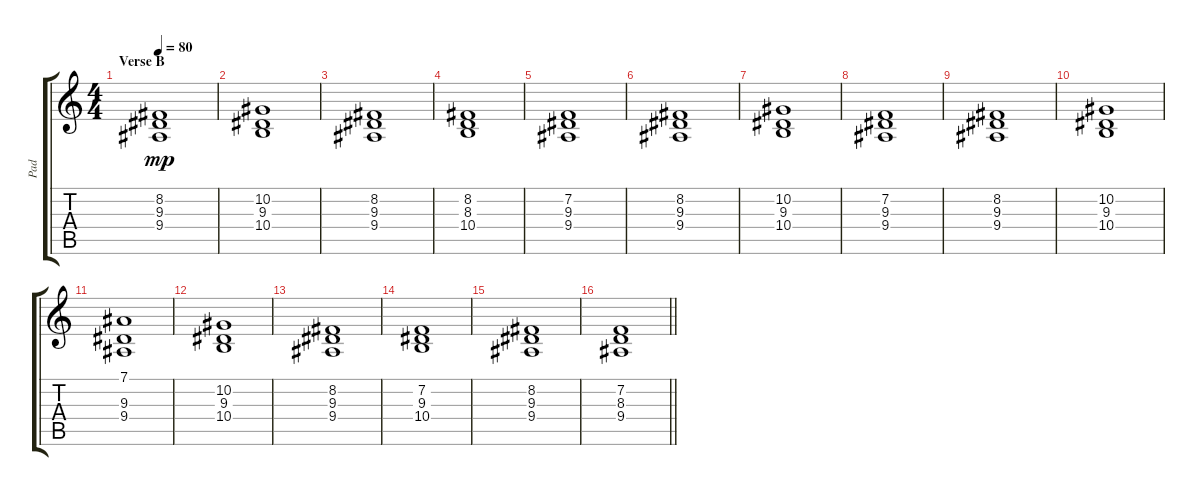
\track ("Pad" "Pad") {instrument pad4choir}
\staff {score tabs}
\tuning (Eb4 Bb3 Gb3 Db3 Ab2 Eb2) {hide}
\ts (4 4)
\section ("" "Verse B")
\tempo 80
\clef g2
\ks c
(8.2 9.3 9.4).1{dy mp} |
(10.2 9.3 10.4).1 |
(8.2 9.3 9.4).1 |
(8.2 8.3 10.4).1 |
(7.2 9.3 9.4).1 |
(8.2 9.3 9.4).1 |
(10.2 9.3 10.4).1 |
(7.2 9.3 9.4).1 |
(8.2 9.3 9.4).1 |
(10.2 9.3 10.4).1 |
(7.1 9.3 9.4).1 |
(10.2 9.3 10.4).1 |
(8.2 9.3 9.4).1 |
(7.2 9.3 10.4).1 |
(8.2 9.3 9.4).1 |
\barLineRight lightlight
(7.2 8.3 9.4).1
